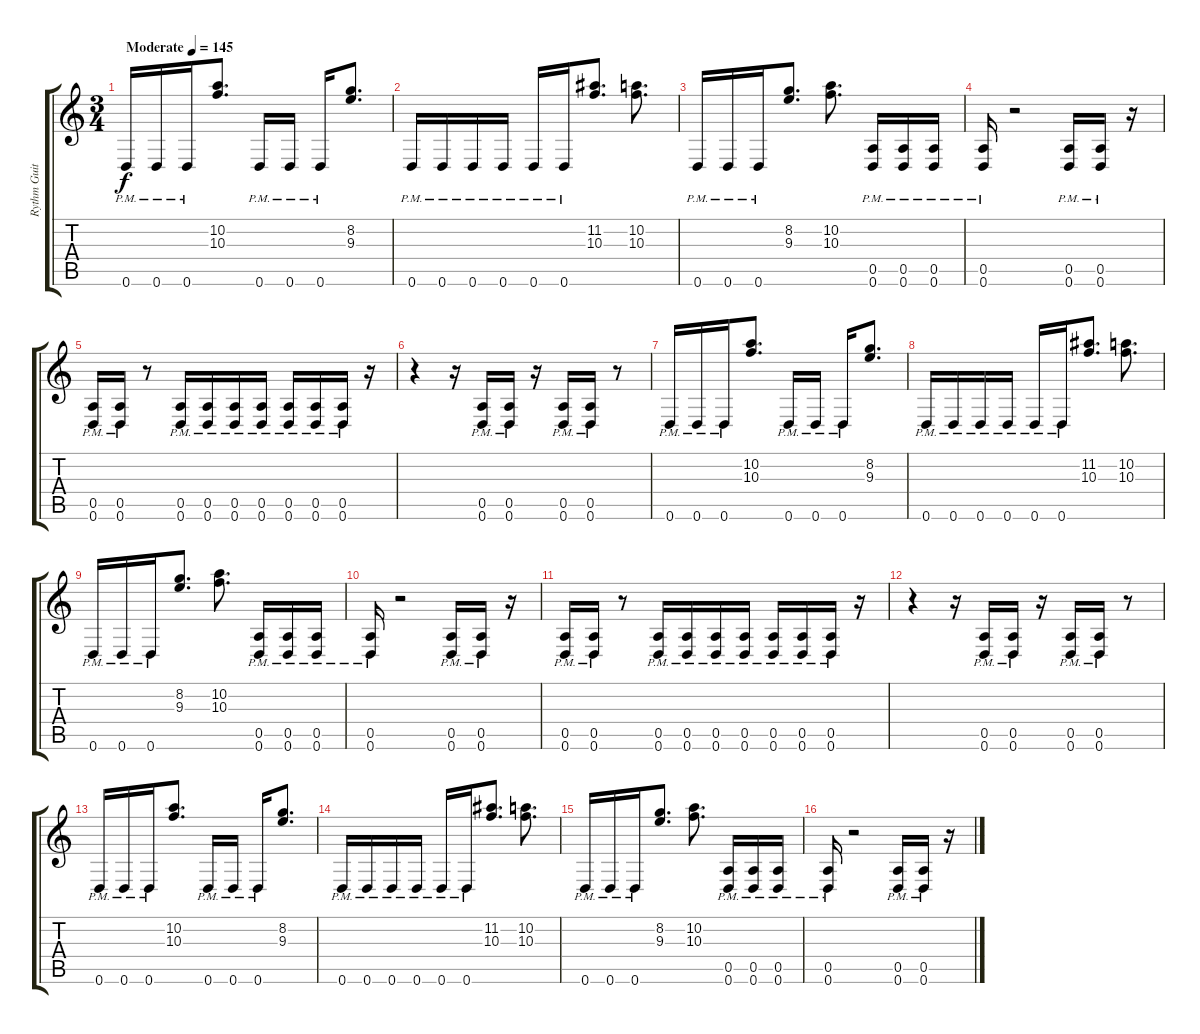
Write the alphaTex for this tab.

\track ("Rythm Guitar" "Rythm Guit") {instrument distortionguitar}
\staff {score tabs}
\tuning (E4 B3 G3 D3 A2 D2) {hide}
\ts (3 4)
\tempo (145 "Moderate")
\clef g2
\ks c
0.6{pm}.16{dy f instrument distortionguitar} 0.6{pm}.16 0.6{pm}.16 (10.2 10.3).8{d} 0.6{pm}.16 0.6{pm}.16 0.6{pm}.16 (8.2 9.3).8{d} |
0.6{pm}.16 0.6{pm}.16 0.6{pm}.16 0.6{pm}.16 0.6{pm}.16 0.6{pm}.16 (11.2 10.3).8{d} (10.2 10.3).8{d} |
0.6{pm}.16 0.6{pm}.16 0.6{pm}.16 (8.2 9.3).8{d} (10.2 10.3).8{d} (0.5{pm} 0.6{pm}).16 (0.5{pm} 0.6{pm}).16 (0.5{pm} 0.6{pm}).16 |
(0.5{pm} 0.6{pm}).16 r.2 (0.5{pm} 0.6{pm}).16 (0.5{pm} 0.6{pm}).16 r.16 |
(0.5{pm} 0.6{pm}).16 (0.5{pm} 0.6{pm}).16 r.8 (0.5{pm} 0.6{pm}).16 (0.5{pm} 0.6{pm}).16 (0.5{pm} 0.6{pm}).16 (0.5{pm} 0.6{pm}).16 (0.5{pm} 0.6{pm}).16 (0.5{pm} 0.6{pm}).16 (0.5{pm} 0.6{pm}).16 r.16 |
r.4 r.16 (0.5{pm} 0.6{pm}).16 (0.5{pm} 0.6{pm}).16 r.16 (0.5{pm} 0.6{pm}).16 (0.5{pm} 0.6{pm}).16 r.8 |
0.6{pm}.16 0.6{pm}.16 0.6{pm}.16 (10.2 10.3).8{d} 0.6{pm}.16 0.6{pm}.16 0.6{pm}.16 (8.2 9.3).8{d} |
0.6{pm}.16 0.6{pm}.16 0.6{pm}.16 0.6{pm}.16 0.6{pm}.16 0.6{pm}.16 (11.2 10.3).8{d} (10.2 10.3).8{d} |
0.6{pm}.16 0.6{pm}.16 0.6{pm}.16 (8.2 9.3).8{d} (10.2 10.3).8{d} (0.5{pm} 0.6{pm}).16 (0.5{pm} 0.6{pm}).16 (0.5{pm} 0.6{pm}).16 |
(0.5{pm} 0.6{pm}).16 r.2 (0.5{pm} 0.6{pm}).16 (0.5{pm} 0.6{pm}).16 r.16 |
(0.5{pm} 0.6{pm}).16 (0.5{pm} 0.6{pm}).16 r.8 (0.5{pm} 0.6{pm}).16 (0.5{pm} 0.6{pm}).16 (0.5{pm} 0.6{pm}).16 (0.5{pm} 0.6{pm}).16 (0.5{pm} 0.6{pm}).16 (0.5{pm} 0.6{pm}).16 (0.5{pm} 0.6{pm}).16 r.16 |
r.4 r.16 (0.5{pm} 0.6{pm}).16 (0.5{pm} 0.6{pm}).16 r.16 (0.5{pm} 0.6{pm}).16 (0.5{pm} 0.6{pm}).16 r.8 |
0.6{pm}.16 0.6{pm}.16 0.6{pm}.16 (10.2 10.3).8{d} 0.6{pm}.16 0.6{pm}.16 0.6{pm}.16 (8.2 9.3).8{d} |
0.6{pm}.16 0.6{pm}.16 0.6{pm}.16 0.6{pm}.16 0.6{pm}.16 0.6{pm}.16 (11.2 10.3).8{d} (10.2 10.3).8{d} |
0.6{pm}.16 0.6{pm}.16 0.6{pm}.16 (8.2 9.3).8{d} (10.2 10.3).8{d} (0.5{pm} 0.6{pm}).16 (0.5{pm} 0.6{pm}).16 (0.5{pm} 0.6{pm}).16 |
(0.5{pm} 0.6{pm}).16 r.2 (0.5{pm} 0.6{pm}).16 (0.5{pm} 0.6{pm}).16 r.16
